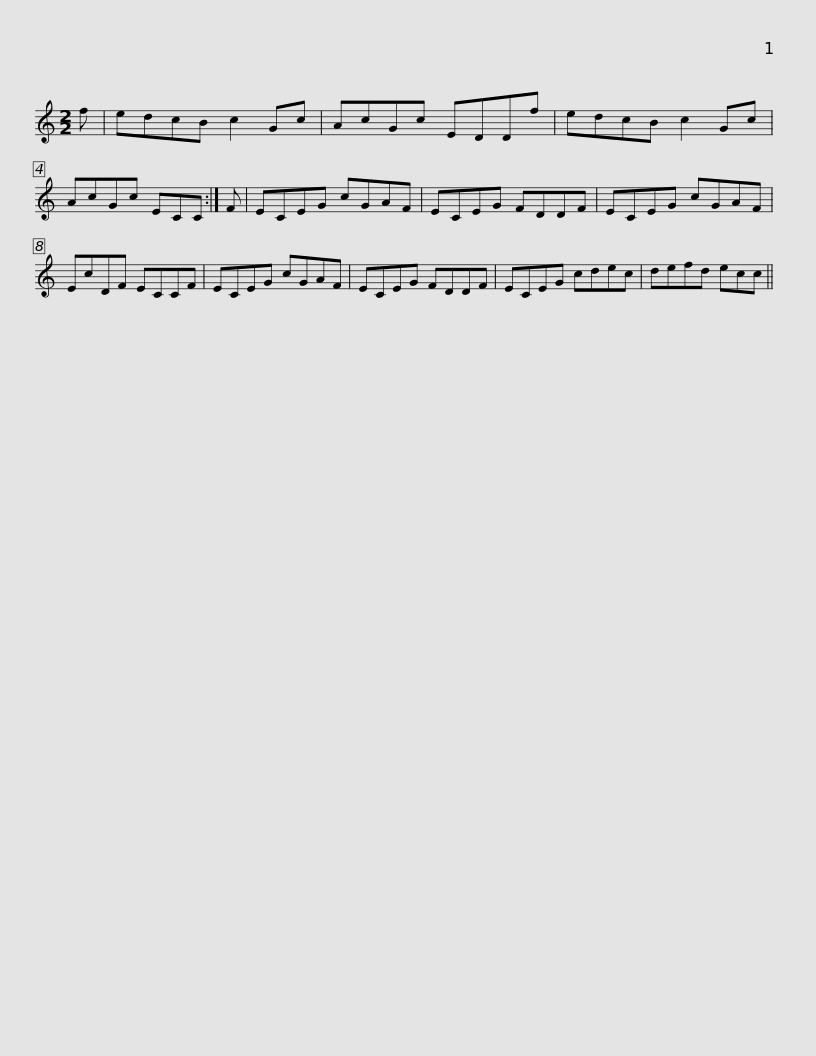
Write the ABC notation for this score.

X:1
L:1/8
M:2/2
I:linebreak $
K:C
V:1 treble
V:1
 f | edcB c2 Gc | AcGc EDDf | edcB c2 Gc | AcGc ECC :| %5
 F | ECEG cGAF |$ ECEG FDDF | ECEG cGAF | EcDF ECCF | %10
 ECEG cGAF | ECEG FDDF |$ ECEG cdec | defd ecc || %14
